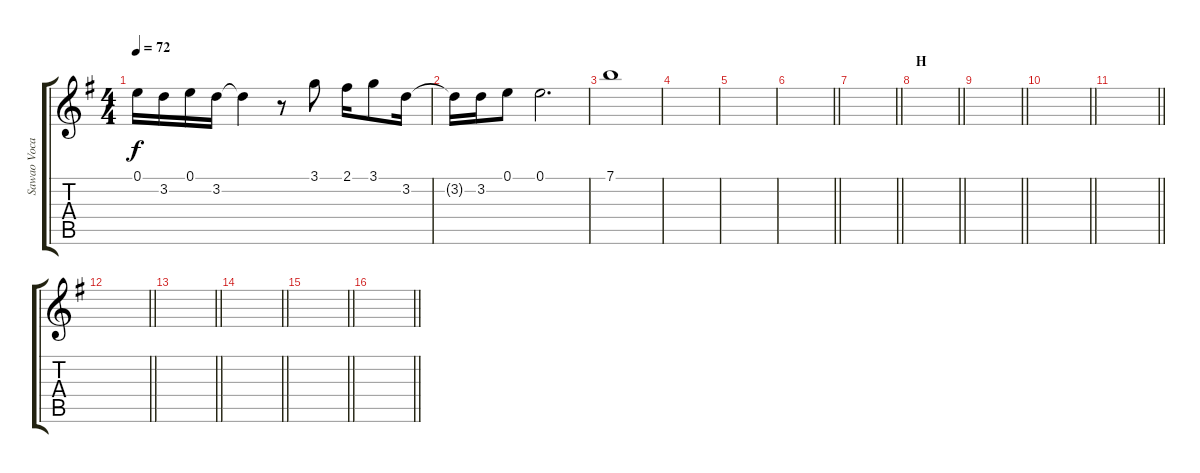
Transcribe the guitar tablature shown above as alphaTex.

\track ("Sawao Vocal" "Sawao Voca") {instrument contrabass}
\staff {score tabs}
\tuning (E4 B3 G3 D3 A2 E2) {hide}
\ts (4 4)
\tempo 72
\clef g2
\ks g
0.1.16{dy f} 3.2.16 0.1.16 3.2.16 3.2{t}.4 r.8 3.1.8 2.1.16 3.1.8 3.2.16 |
3.2{t}.16 3.2.16 0.1.8 0.1.2{d} |
7.1.1 |
|
|
\barLineRight lightlight
|
\section ("" "")
\barLineRight lightlight
|
\section ("" "H")
\barLineRight lightlight
|
\barLineRight lightlight
|
\barLineRight lightlight
|
\barLineRight lightlight
|
\barLineRight lightlight
|
\section ("" "")
\barLineRight lightlight
|
\barLineRight lightlight
|
\barLineRight lightlight
|
\barLineRight lightlight
